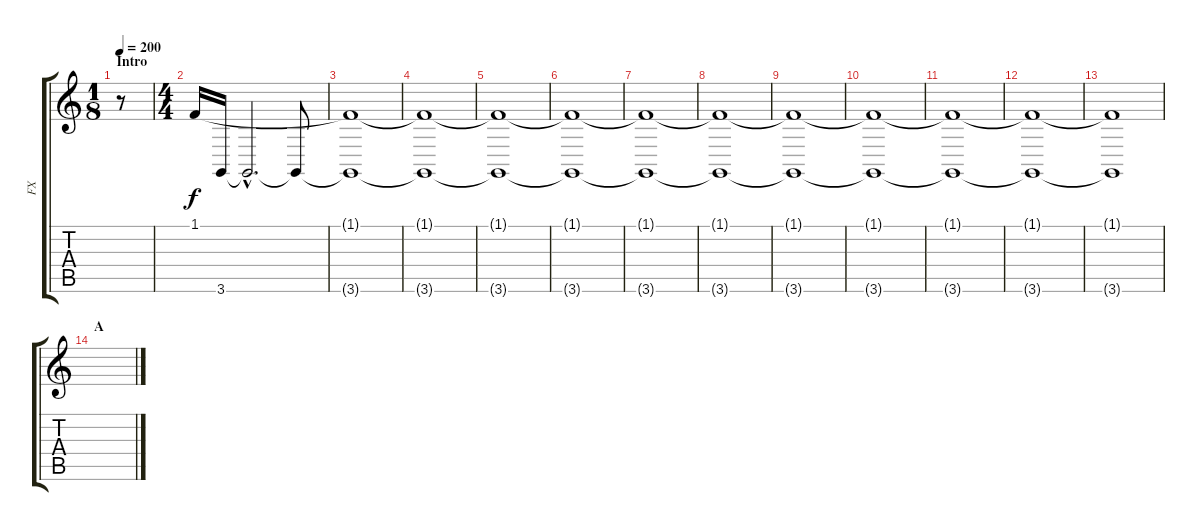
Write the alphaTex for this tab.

\track ("FX" "FX") {instrument helicopter}
\staff {score tabs}
\tuning (E4 B3 G3 D3 A2 E2) {hide}
\ts (1 8)
\section ("" "Intro")
\tempo 200
\clef g2
\ks c
r.8{dy f volume 0 balance 16 instrument helicopter} |
\ts (4 4)
1.1.16{volume 16 balance 8} 3.6.16 3.6{hac t}.2{d} 3.6{t}.8 |
(1.1{t} 3.6{t}).1 |
(1.1{t} 3.6{t}).1 |
(1.1{t} 3.6{t}).1 |
(1.1{t} 3.6{t}).1{balance 0} |
(1.1{t} 3.6{t}).1 |
(1.1{t} 3.6{t}).1{volume 0} |
(1.1{t} 3.6{t}).1 |
(1.1{t} 3.6{t}).1 |
(1.1{t} 3.6{t}).1 |
(1.1{t} 3.6{t}).1 |
(1.1{t} 3.6{t}).1 |
\section ("" "A")
